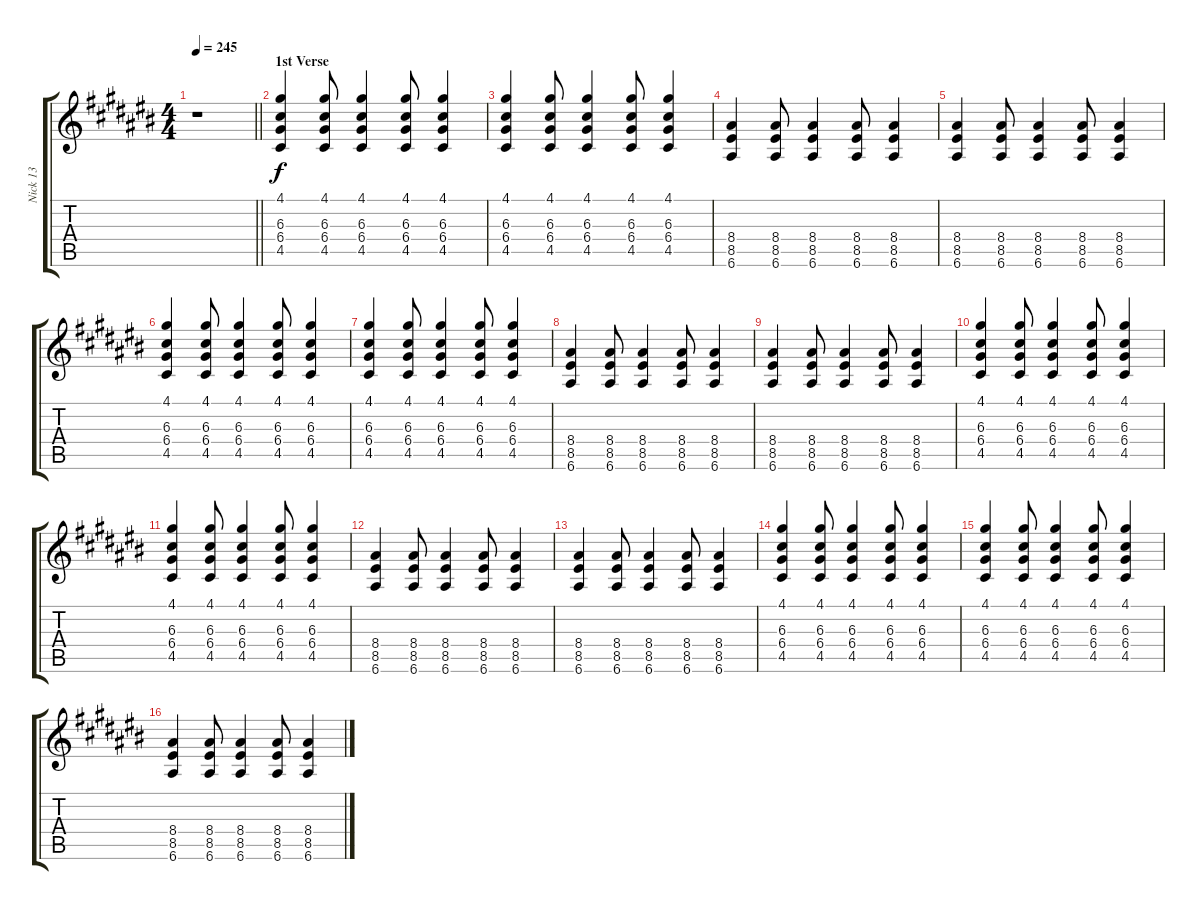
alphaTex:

\track ("Nick 13" "Nick 13") {instrument overdrivenguitar}
\staff {score tabs}
\tuning (E4 B3 G3 D3 A2 E2) {hide}
\ts (4 4)
\tempo 245
\clef g2
\barLineRight lightlight
\ks c#
r.1{dy f instrument overdrivenguitar} |
\section ("" "1st Verse")
(4.1 6.3 6.4 4.5).4 (4.1 6.3 6.4 4.5).8 (4.1 6.3 6.4 4.5).4 (4.1 6.3 6.4 4.5).8 (4.1 6.3 6.4 4.5).4 |
(4.1 6.3 6.4 4.5).4 (4.1 6.3 6.4 4.5).8 (4.1 6.3 6.4 4.5).4 (4.1 6.3 6.4 4.5).8 (4.1 6.3 6.4 4.5).4 |
(8.4 8.5 6.6).4 (8.4 8.5 6.6).8 (8.4 8.5 6.6).4 (8.4 8.5 6.6).8 (8.4 8.5 6.6).4 |
(8.4 8.5 6.6).4 (8.4 8.5 6.6).8 (8.4 8.5 6.6).4 (8.4 8.5 6.6).8 (8.4 8.5 6.6).4 |
(4.1 6.3 6.4 4.5).4 (4.1 6.3 6.4 4.5).8 (4.1 6.3 6.4 4.5).4 (4.1 6.3 6.4 4.5).8 (4.1 6.3 6.4 4.5).4 |
(4.1 6.3 6.4 4.5).4 (4.1 6.3 6.4 4.5).8 (4.1 6.3 6.4 4.5).4 (4.1 6.3 6.4 4.5).8 (4.1 6.3 6.4 4.5).4 |
(8.4 8.5 6.6).4 (8.4 8.5 6.6).8 (8.4 8.5 6.6).4 (8.4 8.5 6.6).8 (8.4 8.5 6.6).4 |
(8.4 8.5 6.6).4 (8.4 8.5 6.6).8 (8.4 8.5 6.6).4 (8.4 8.5 6.6).8 (8.4 8.5 6.6).4 |
(4.1 6.3 6.4 4.5).4 (4.1 6.3 6.4 4.5).8 (4.1 6.3 6.4 4.5).4 (4.1 6.3 6.4 4.5).8 (4.1 6.3 6.4 4.5).4 |
(4.1 6.3 6.4 4.5).4 (4.1 6.3 6.4 4.5).8 (4.1 6.3 6.4 4.5).4 (4.1 6.3 6.4 4.5).8 (4.1 6.3 6.4 4.5).4 |
(8.4 8.5 6.6).4 (8.4 8.5 6.6).8 (8.4 8.5 6.6).4 (8.4 8.5 6.6).8 (8.4 8.5 6.6).4 |
(8.4 8.5 6.6).4 (8.4 8.5 6.6).8 (8.4 8.5 6.6).4 (8.4 8.5 6.6).8 (8.4 8.5 6.6).4 |
(4.1 6.3 6.4 4.5).4 (4.1 6.3 6.4 4.5).8 (4.1 6.3 6.4 4.5).4 (4.1 6.3 6.4 4.5).8 (4.1 6.3 6.4 4.5).4 |
(4.1 6.3 6.4 4.5).4 (4.1 6.3 6.4 4.5).8 (4.1 6.3 6.4 4.5).4 (4.1 6.3 6.4 4.5).8 (4.1 6.3 6.4 4.5).4 |
(8.4 8.5 6.6).4 (8.4 8.5 6.6).8 (8.4 8.5 6.6).4 (8.4 8.5 6.6).8 (8.4 8.5 6.6).4
